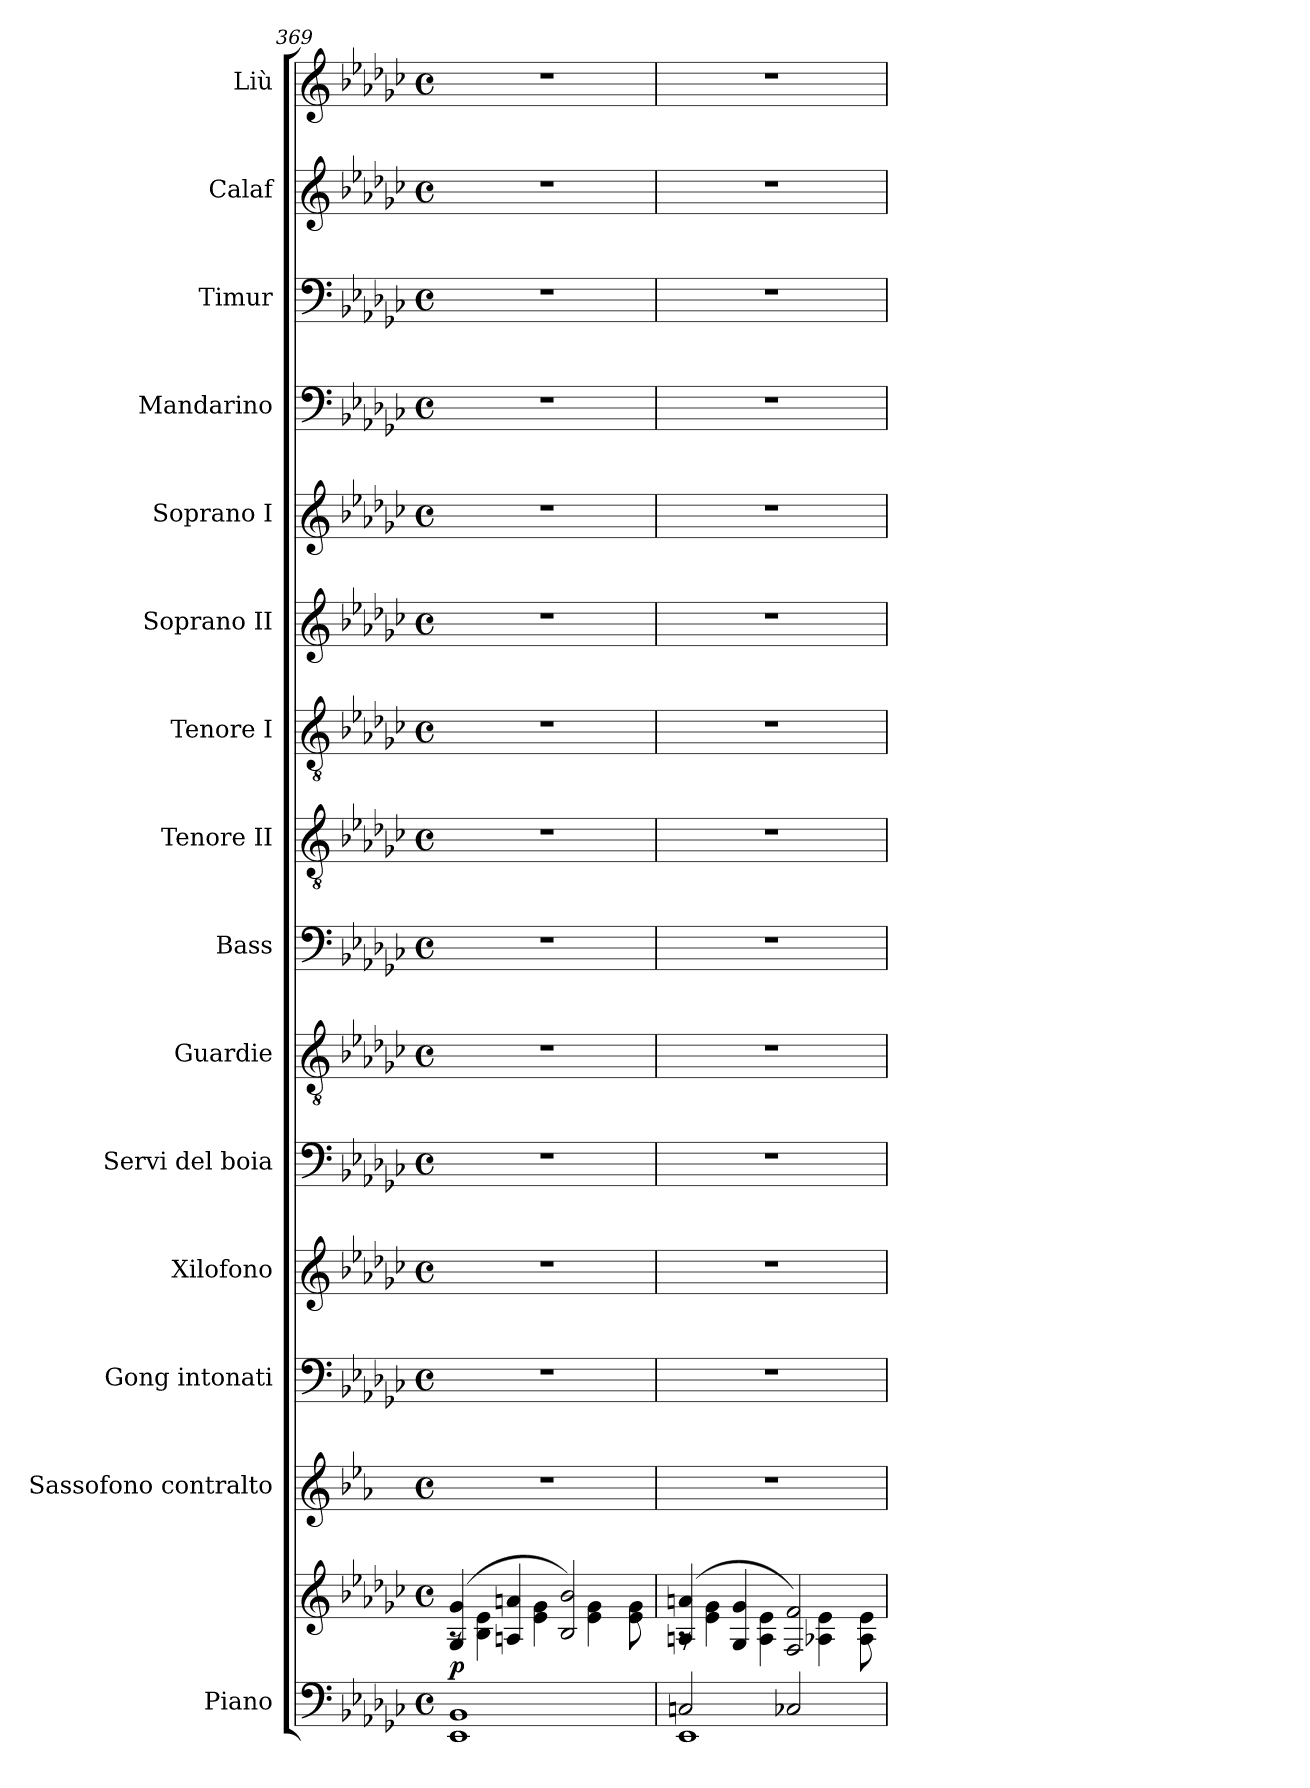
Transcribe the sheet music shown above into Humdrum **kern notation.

**kern	**kern	**dynam	**kern	**kern	**kern	**kern	**kern	**kern	**kern	**kern	**kern	**kern	**kern	**kern	**kern	**kern
*part15	*part15	*part15	*part14	*part13	*part12	*part11	*part10	*part9	*part8	*part7	*part6	*part5	*part4	*part3	*part2	*part1
*staff16	*staff15	*staff15/16	*staff14	*staff13	*staff12	*staff11	*staff10	*staff9	*staff8	*staff7	*staff6	*staff5	*staff4	*staff3	*staff2	*staff1
*I"Piano	*	*	*I"Sassofono contralto	*I"Gong intonati	*I"Xilofono	*I"Servi del boia	*I"Guardie	*I"Bass	*I"Tenore II	*I"Tenore I	*I"Soprano II	*I"Soprano I	*I"Mandarino	*I"Timur	*I"Calaf	*I"Liù
*I'Pno.	*	*	*	*I'Gong int.	*I'Xil.	*I'Ser.B.	*I'G.	*I'B.	*I'T. II	*I'T. I	*I'S. II	*I'S. I	*I'M.	*I'T.	*I'C.	*I'L.
!!LO:LB:g=z
*clefF4	*clefG2	*	*clefG2	*clefF4	*clefG2	*clefF4	*clefGv2	*clefF4	*clefGv2	*clefGv2	*clefG2	*clefG2	*clefF4	*clefF4	*clefG2	*clefG2
*	*	*	*ITrd5c9	*	*ITrd-7c-12	*	*	*	*	*	*	*	*	*	*	*
*k[b-e-a-d-g-c-]	*k[b-e-a-d-g-c-]	*	*k[b-e-a-d-g-c-]	*k[b-e-a-d-g-c-]	*k[b-e-a-d-g-c-]	*k[b-e-a-d-g-c-]	*k[b-e-a-d-g-c-]	*k[b-e-a-d-g-c-]	*k[b-e-a-d-g-c-]	*k[b-e-a-d-g-c-]	*k[b-e-a-d-g-c-]	*k[b-e-a-d-g-c-]	*k[b-e-a-d-g-c-]	*k[b-e-a-d-g-c-]	*k[b-e-a-d-g-c-]	*k[b-e-a-d-g-c-]
*M4/4	*M4/4	*	*M4/4	*M4/4	*M4/4	*M4/4	*M4/4	*M4/4	*M4/4	*M4/4	*M4/4	*M4/4	*M4/4	*M4/4	*M4/4	*M4/4
*met(c)	*met(c)	*	*met(c)	*met(c)	*met(c)	*met(c)	*met(c)	*met(c)	*met(c)	*met(c)	*met(c)	*met(c)	*met(c)	*met(c)	*met(c)	*met(c)
*MM40	*MM40	*	*MM40	*MM40	*MM40	*MM40	*MM40	*MM40	*MM40	*MM40	*MM40	*MM40	*MM40	*MM40	*MM40	*MM40
=369	=369	=369	=369	=369	=369	=369	=369	=369	=369	=369	=369	=369	=369	=369	=369	=369
*	*^	*	*	*	*	*	*	*	*	*	*	*	*	*	*	*
!	!	!	!LO:DY:a=2	!	!	!	!	!	!	!	!	!	!	!	!	!	!
1EE- 1BB-	(>4G-/ 4g-/	8rA	p	1r	1r	1r	1r	1r	1r	1r	1r	1r	1r	1r	1r	1r	1r
.	.	4B-\ 4e-\	.	.	.	.	.	.	.	.	.	.	.	.	.	.	.
.	4An/ 4an/	.	.	.	.	.	.	.	.	.	.	.	.	.	.	.	.
.	.	4e-\ 4g-\	.	.	.	.	.	.	.	.	.	.	.	.	.	.	.
.	2B-/ 2b-/)	.	.	.	.	.	.	.	.	.	.	.	.	.	.	.	.
.	.	4e-\ 4g-\	.	.	.	.	.	.	.	.	.	.	.	.	.	.	.
.	.	8e-\ 8g-\	.	.	.	.	.	.	.	.	.	.	.	.	.	.	.
=370	=370	=370	=370	=370	=370	=370	=370	=370	=370	=370	=370	=370	=370	=370	=370	=370	=370
*^	*	*	*	*	*	*	*	*	*	*	*	*	*	*	*	*	*
1EE-	2Cn/	(>4An/ 4an/	8rA	.	1r	1r	1r	1r	1r	1r	1r	1r	1r	1r	1r	1r	1r	1r
.	.	.	4e-\ 4g-\	.	.	.	.	.	.	.	.	.	.	.	.	.	.	.
.	.	4G-/ 4g-/	.	.	.	.	.	.	.	.	.	.	.	.	.	.	.	.
.	.	.	4A\ 4e-\	.	.	.	.	.	.	.	.	.	.	.	.	.	.	.
.	2C-X/	2F/ 2f/)	.	.	.	.	.	.	.	.	.	.	.	.	.	.	.	.
.	.	.	4A-X\ 4e-\	.	.	.	.	.	.	.	.	.	.	.	.	.	.	.
.	.	.	8A-\ 8e-\	.	.	.	.	.	.	.	.	.	.	.	.	.	.	.
*v	*v	*	*	*	*	*	*	*	*	*	*	*	*	*	*	*	*	*
*	*v	*v	*	*	*	*	*	*	*	*	*	*	*	*	*	*	*
=	=	=	=	=	=	=	=	=	=	=	=	=	=	=	=	=
*-	*-	*-	*-	*-	*-	*-	*-	*-	*-	*-	*-	*-	*-	*-	*-	*-
